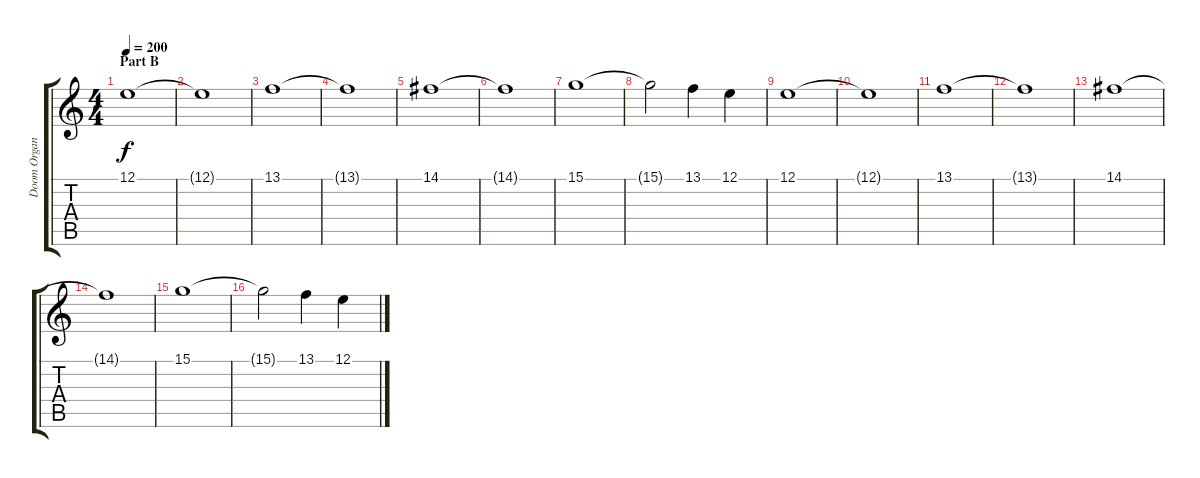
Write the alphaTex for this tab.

\track ("Doom Organ 3" "Doom Organ") {instrument rockorgan}
\staff {score tabs}
\tuning (E4 B3 G3 D3 A2 E2) {hide}
\ts (4 4)
\section ("" "Part B")
\tempo 200
\clef g2
\ks c
12.1.1{dy f} |
12.1{t}.1 |
13.1.1 |
13.1{t}.1 |
14.1.1 |
14.1{t}.1 |
15.1.1 |
15.1{t}.2 13.1.4 12.1.4 |
12.1.1 |
12.1{t}.1 |
13.1.1 |
13.1{t}.1 |
14.1.1 |
14.1{t}.1 |
15.1.1 |
15.1{t}.2 13.1.4 12.1.4
